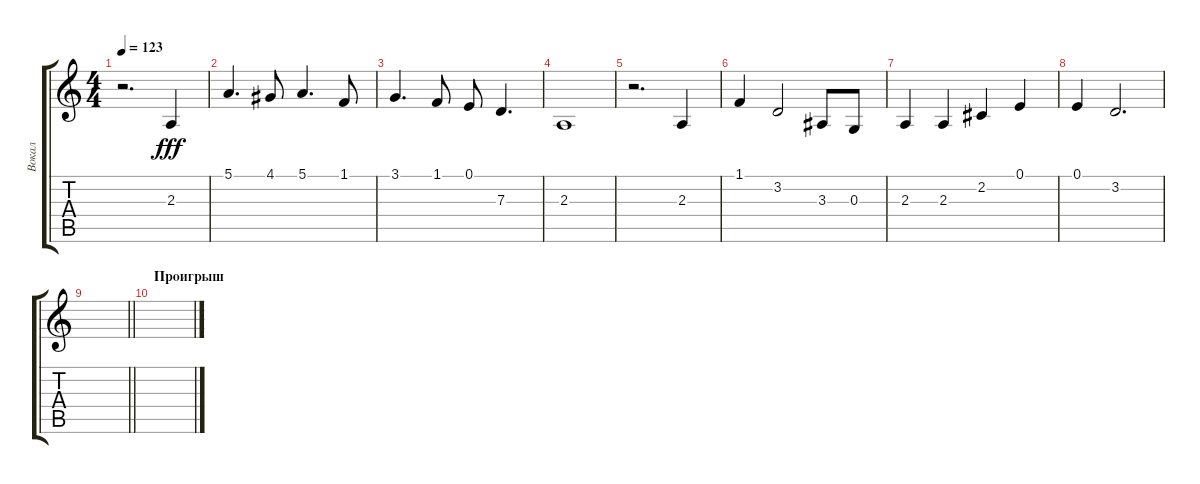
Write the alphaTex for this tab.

\track ("Вокал" "Вокал") {instrument lead6voice}
\staff {score tabs}
\tuning (E4 B3 G3 D3 A2 E2) {hide}
\ts (4 4)
\tempo 123
\clef g2
\ks c
r.2{d dy fff} 2.3.4 |
5.1.4{d} 4.1.8 5.1.4{d} 1.1.8 |
3.1.4{d} 1.1.8 0.1.8 7.3.4{d} |
2.3.1 |
r.2{d} 2.3.4 |
1.1.4 3.2.2 3.3.8 0.3.8 |
2.3.4 2.3.4 2.2.4 0.1.4 |
0.1.4 3.2.2{d} |
\barLineRight lightlight
|
\section ("" "Проигрыш")
